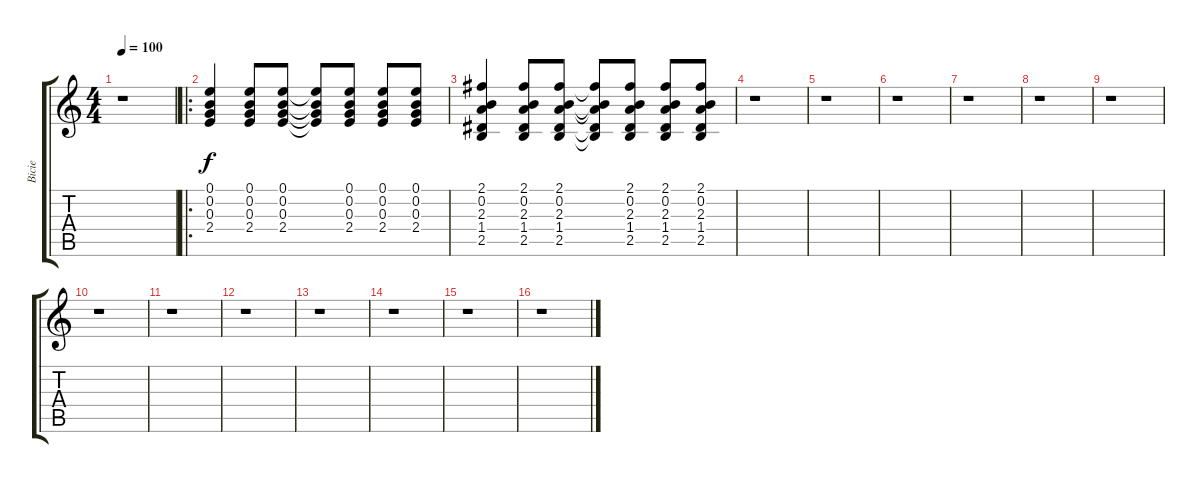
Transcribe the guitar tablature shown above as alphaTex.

\track ("Bicie" "Bicie") {instrument electricguitarmuted}
\staff {score tabs}
\tuning (E4 B3 G3 D3 A2 E2) {hide}
\ts (4 4)
\tempo 100
\clef g2
\ks c
r.1{dy f} |
\ro
(0.1 0.2 0.3 2.4).4 (0.1 0.2 0.3 2.4).8 (0.1 0.2 0.3 2.4).8 (0.1{t} 0.2{t} 0.3{t} 2.4{t}).8 (0.1 0.2 0.3 2.4).8 (0.1 0.2 0.3 2.4).8 (0.1 0.2 0.3 2.4).8 |
(2.1 0.2 2.3 1.4 2.5).4 (2.1 0.2 2.3 1.4 2.5).8 (2.1 0.2 2.3 1.4 2.5).8 (2.1{t} 0.2{t} 2.3{t} 1.4{t} 2.5{t}).8 (2.1 0.2 2.3 1.4 2.5).8 (2.1 0.2 2.3 1.4 2.5).8 (2.1 0.2 2.3 1.4 2.5).8 |
r.1 |
r.1 |
r.1 |
r.1 |
r.1 |
r.1 |
r.1 |
r.1 |
r.1 |
r.1 |
r.1 |
r.1 |
r.1
